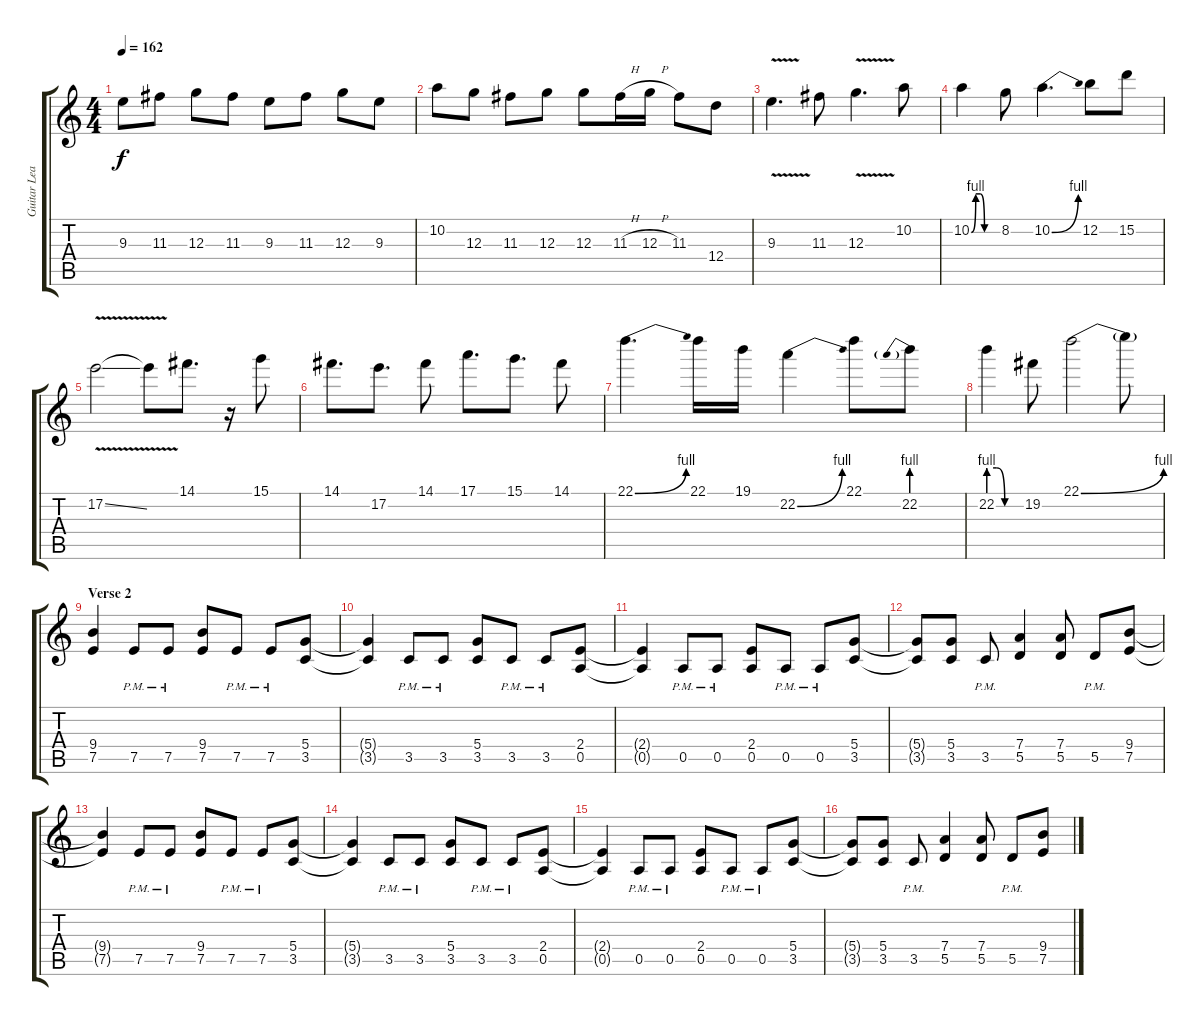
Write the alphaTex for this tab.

\track ("Guitar Lead" "Guitar Lea") {instrument distortionguitar}
\staff {score tabs}
\tuning (E4 B3 G3 D3 A2 E2) {hide}
\ts (4 4)
\tempo 162
\clef g2
\ks c
9.3.8{dy f} 11.3.8 12.3.8 11.3.8 9.3.8 11.3.8 12.3.8 9.3.8 |
10.2.8 12.3.8 11.3.8 12.3.8 12.3.8 11.3{h}.16 12.3{h}.16 11.3.8 12.4.8 |
9.3{v}.4{d} 11.3.8 12.3{v}.4{d} 10.2.8 |
10.2{be (custom 0 0 10 4 20 4 30 0 60 0)}.4 8.2.8 10.2{be (bend 0 0 60 4)}.4{d} 12.2.8 15.2.8 |
17.2{v ss}.2 17.2{t}.8 14.1.8{d} r.16 15.1.8 |
14.1.8{d} 17.2.8{d} 14.1.8 17.1.8{d} 15.1.8{d} 14.1.8 |
22.1{be (bend 0 0 60 4)}.4{d} 22.1.16 19.1.16 22.2{be (bend 0 0 60 4)}.4 22.1.8 22.2{be (prebend 0 4 60 4)}.8 |
22.2{be (custom 0 4 15 4 30 0 60 0)}.4 19.2.8 22.1{be (bend 0 0 60 4)}.2 22.1{t}.8 |
\section ("" "Verse 2")
(9.4 7.5).4 7.5{pm}.8 7.5{pm}.8 (9.4 7.5).8 7.5{pm}.8 7.5{pm}.8 (5.4 3.5).8 |
(5.4{t} 3.5{t}).4 3.5{pm}.8 3.5{pm}.8 (5.4 3.5).8 3.5{pm}.8 3.5{pm}.8 (2.4 0.5).8 |
(2.4{t} 0.5{t}).4 0.5{pm}.8 0.5{pm}.8 (2.4 0.5).8 0.5{pm}.8 0.5{pm}.8 (5.4 3.5).8 |
(5.4{t} 3.5{t}).8 (5.4 3.5).8 3.5{pm}.8 (7.4 5.5).4 (7.4 5.5).8 5.5{pm}.8 (9.4 7.5).8 |
(9.4{t} 7.5{t}).4 7.5{pm}.8 7.5{pm}.8 (9.4 7.5).8 7.5{pm}.8 7.5{pm}.8 (5.4 3.5).8 |
(5.4{t} 3.5{t}).4 3.5{pm}.8 3.5{pm}.8 (5.4 3.5).8 3.5{pm}.8 3.5{pm}.8 (2.4 0.5).8 |
(2.4{t} 0.5{t}).4 0.5{pm}.8 0.5{pm}.8 (2.4 0.5).8 0.5{pm}.8 0.5{pm}.8 (5.4 3.5).8 |
(5.4{t} 3.5{t}).8 (5.4 3.5).8 3.5{pm}.8 (7.4 5.5).4 (7.4 5.5).8 5.5{pm}.8 (9.4 7.5).8
